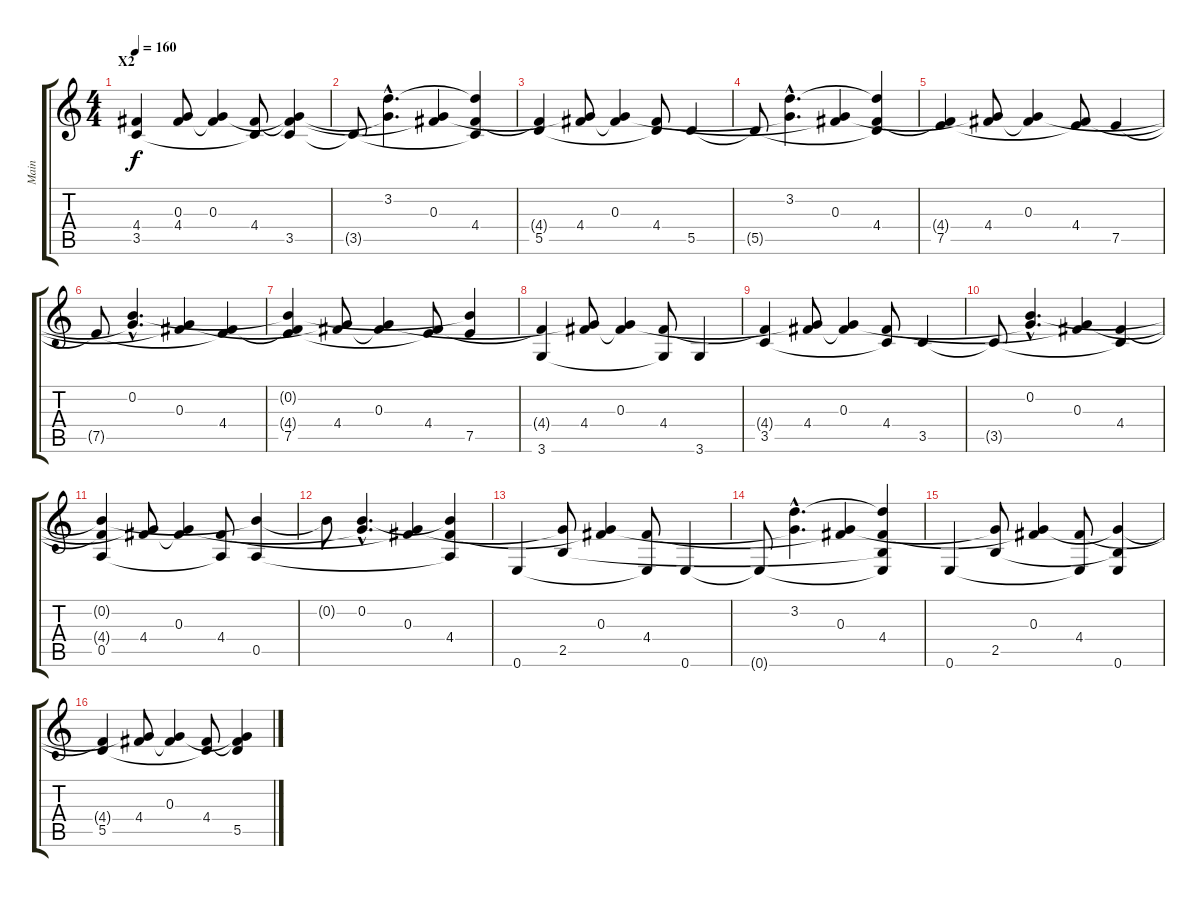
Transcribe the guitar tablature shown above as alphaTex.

\track ("Main" "Main") {instrument acousticguitarsteel}
\staff {score tabs}
\tuning (E4 B3 G3 D3 A2 E2) {hide}
\ts (4 4)
\section ("" "X2")
\tempo 160
\clef g2
\ks c
(4.4{t} 3.5).4{dy f} (0.3{t} 4.4).8 (0.3 4.4{t}).4 (4.4 3.5{t}).8 (0.3{t} 4.4{t} 3.5).4 |
3.5{t}.8 (3.2{hac} 0.3{hac t}).4{d} (0.3 4.4{t}).4 (3.2{t} 4.4 3.5{t}).4 |
(4.4{t} 5.5).4 (0.3{t} 4.4).8 (0.3 4.4{t}).4 (4.4 5.5{t}).8 5.5.4 |
5.5{t}.8 (3.2{hac} 0.3{hac t}).4{d} (0.3 4.4{t}).4 (3.2{t} 4.4 5.5{t}).4 |
(4.4{t} 7.5).4 (0.3{t} 4.4).8 (0.3 4.4{t}).4 (4.4 7.5{t}).8 7.5.4 |
7.5{t}.8 (0.2{hac} 0.3{hac t}).4{d} (0.3 4.4{t}).4 (4.4 7.5{t}).4 |
(0.2{t} 4.4{t} 7.5).4 (0.3{t} 4.4).8 (0.3 4.4{t}).4 (4.4 7.5{t}).8 (0.2{t} 7.5).4 |
(4.4{t} 3.6).4 (0.3{t} 4.4).8 (0.3 4.4{t}).4 (4.4 3.6{t}).8 3.6.4 |
(4.4{t} 3.5).4 (0.3{t} 4.4).8 (0.3 4.4{t}).4 (4.4 3.5{t}).8 3.5.4 |
3.5{t}.8 (0.2{hac} 0.3{hac t}).4{d} (0.3 4.4{t}).4 (4.4 3.5{t}).4 |
(0.2{t} 4.4{t} 0.5).4 (0.3{t} 4.4).8 (0.3 4.4{t}).4 (4.4 0.5{t}).8 (0.2{t} 0.5).4 |
0.2{t}.8 (0.2{hac} 0.3{hac t}).4{d} (0.3 4.4{t}).4 (0.2{t} 4.4 0.5{t}).4 |
0.6.4 (0.3{t} 2.5).8 (0.3 4.4{t}).4 (4.4 0.6{t}).8 0.6.4 |
0.6{t}.8 (3.2{hac} 0.3{hac t}).4{d} (0.3 4.4{t}).4 (3.2{t} 4.4 2.5{t} 0.6{t}).4 |
0.6.4 (0.3{t} 2.5).8 (0.3 4.4{t}).4 (4.4 0.6{t}).8 (0.3{t} 2.5{t} 0.6).4 |
(4.4{t} 5.5).4 (0.3{t} 4.4).8 (0.3 4.4{t}).4 (4.4 5.5{t}).8 (0.3{t} 4.4{t} 5.5).4
